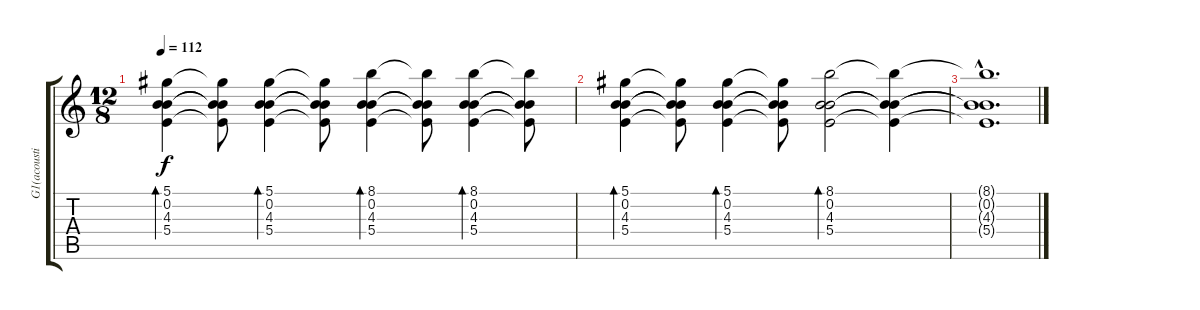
\track ("G1(acoustic)" "G1(acousti") {instrument acousticguitarsteel}
\staff {score tabs}
\tuning (Eb4 B3 G3 B2 A2 E2) {hide}
\ts (12 8)
\tempo 112
\clef g2
\ks c
(5.1 0.2 4.3 5.4).4{bd 240 dy f} (5.1{t} 0.2{t} 4.3{t} 5.4{t}).8 (5.1 0.2 4.3 5.4).4{bd 240} (5.1{t} 0.2{t} 4.3{t} 5.4{t}).8 (8.1 0.2 4.3 5.4).4{bd 240} (8.1{t} 0.2{t} 4.3{t} 5.4{t}).8 (8.1 0.2 4.3 5.4).4{bd 240} (8.1{t} 0.2{t} 4.3{t} 5.4{t}).8 |
(5.1 0.2 4.3 5.4).4{bd 240} (5.1{t} 0.2{t} 4.3{t} 5.4{t}).8 (5.1 0.2 4.3 5.4).4{bd 240} (5.1{t} 0.2{t} 4.3{t} 5.4{t}).8 (8.1 0.2 4.3 5.4).2{bd 240} (8.1{t} 0.2{t} 4.3{t} 5.4{t}).4 |
(8.1{hac t} 0.2{hac t} 4.3{hac t} 5.4{hac t}).1{d}
